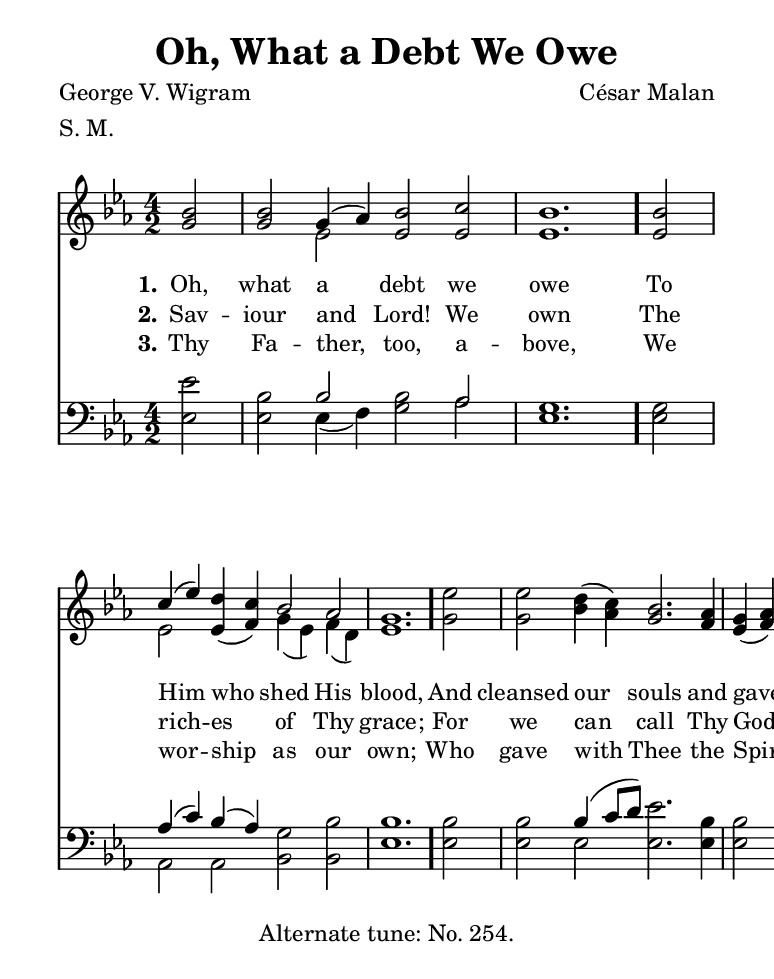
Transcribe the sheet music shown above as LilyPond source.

\include "common/global.ily"
\paper {
  \include "common/paper.ily"
  ragged-bottom = ##t
  systems-per-page = ##f
  system-count = 2
system-system-spacing.padding = 11
score-markup-spacing.padding = 3
score-markup-spacing.basic-distance = 3

}

\header{
  hymnnumber = "176"
  title = "Oh, What a Debt We Owe"
  tunename = "Silchester" % see https://hymnary.org/tune/silchester_malan
  meter = "S. M."
  poet = "George V. Wigram" % see https://en.wikipedia.org/wiki/George_Wigram
  composer = "César Malan" % see https://hymnary.org/tune/silchester_malan
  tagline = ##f
}

global = {
  \include "common/overrides.ily"
  \override Staff.TimeSignature.style = #'numbered
  \time 4/2
  \override Score.MetronomeMark.transparent = ##t % hide all fermata changes too
  \tempo 2=80
  \key ees \major
  \partial 2
  \autoBeamOff
}

notesSoprano = {
\global
\relative c'' {

  bes2 | bes g4( aes) bes2 c | bes1.
  bes2 | c4( ees) d( c) bes2 aes | g1.
  ees'2 | ees d4( c) bes2. aes4 | g( aes) bes( c) bes2. bes4 |
  c2 c d d | ees1.
  \bar "|."

}
}

notesAlto = {
\global
\relative e' {

  g2 | g ees ees ees | ees1.
  ees2 | ees ees4( f) g( ees) f( d) | ees1.
  g2 | g bes4( aes) g2. f4 | ees4( f) g( aes) g2. g4 |
  aes2 aes f f | g1.

}
}

notesTenor = {
\global
\relative a' {

  ees2 | bes bes bes aes | g1.
  g2 | aes4( c) bes( aes) g2 bes | bes1.
  bes2 | bes bes4( c8[ d]) ees2. bes4 | bes2 bes bes2. ees4 |
  c2 c bes bes | bes1.

}
}

notesBass = {
\global
\relative f {

  ees2 | ees ees4( f) g2 aes | ees1.
  ees2 | aes, aes bes bes | ees1.
  ees2 | ees ees ees2. ees4 | ees2 ees ees2. ees4 |
  aes2 f bes bes, | ees1.

}
}

wordsA = \lyricmode {
\set stanza = "1."

Oh, what a debt we owe \bar "."
To Him who shed His blood, \bar "."
And cleansed our souls and gave us power \bar "."
To stand be -- fore His God. \bar "."

}

wordsB = \lyricmode {
\set stanza = "2."

Sav -- iour and Lord! We own
The rich -- es of Thy grace;
For we can call Thy God, our God—
Can bow be -- fore His face.

}

wordsC = \lyricmode {
\set stanza = "3."

Thy Fa -- ther, too, a -- bove,
We wor -- ship as our own;
Who gave with Thee the Spir -- it’s cry,
To us His sons fore -- known.

}

\score {
  \context ChoirStaff <<
    \context Staff = upper <<
      \set Staff.autoBeaming = ##f
      \set ChoirStaff.systemStartDelimiter = #'SystemStartBar
      \set ChoirStaff.printPartCombineTexts = ##f
      \partcombine #'(2 . 11) \notesSoprano \notesAlto
      \context NullVoice = sopranos { \voiceOne << \notesSoprano >> }
      \context Lyrics = one   \lyricsto sopranos \wordsA
      \context Lyrics = two   \lyricsto sopranos \wordsB
      \context Lyrics = three \lyricsto sopranos \wordsC
    >>
    \context Staff = men <<
      \set Staff.autoBeaming = ##f
      \clef bass
      \set ChoirStaff.printPartCombineTexts = ##f
      \partcombine #'(2 . 11) \notesTenor \notesBass
    >>
  >>
  \layout {
    \include "common/layout.ily"
  }
  #(cond ((ly:get-option 'eog-midi-permitted) #{ \midi{
    \include "common/midi.ily"
  } #}))
}

\noPageBreak

\markup { \fill-line { \line { Alternate tune: No. 254. } } }

\version "2.19.49"  % necessary for upgrading to future LilyPond versions.

% vi:set et ts=2 sw=2 ai nocindent syntax=lilypond:
